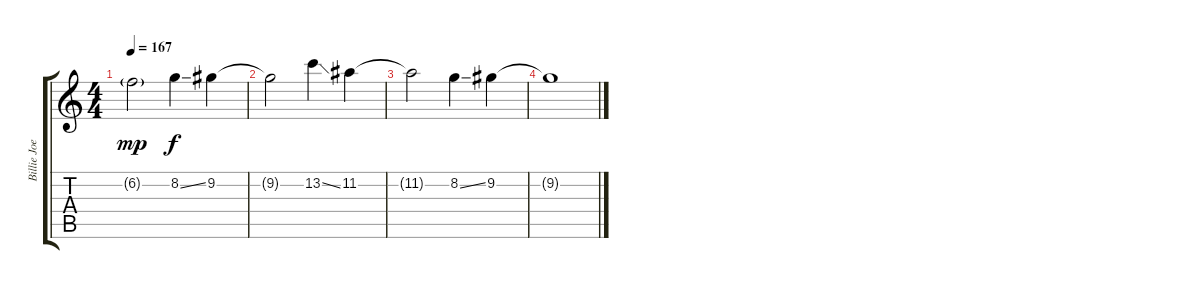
\track ("Billie Joe Armstrong (Solo)" "Billie Joe") {instrument distortionguitar}
\staff {score tabs}
\tuning (E4 B3 G3 D3 A2 E2) {hide}
\ts (4 4)
\tempo 167
\clef g2
\ks c
6.2{g}.2{dy mp} 8.2{ss}.4{dy f} 9.2.4 |
9.2{t}.2 13.2{ss}.4 11.2.4 |
11.2{t}.2 8.2{ss}.4 9.2.4 |
9.2{t}.1
